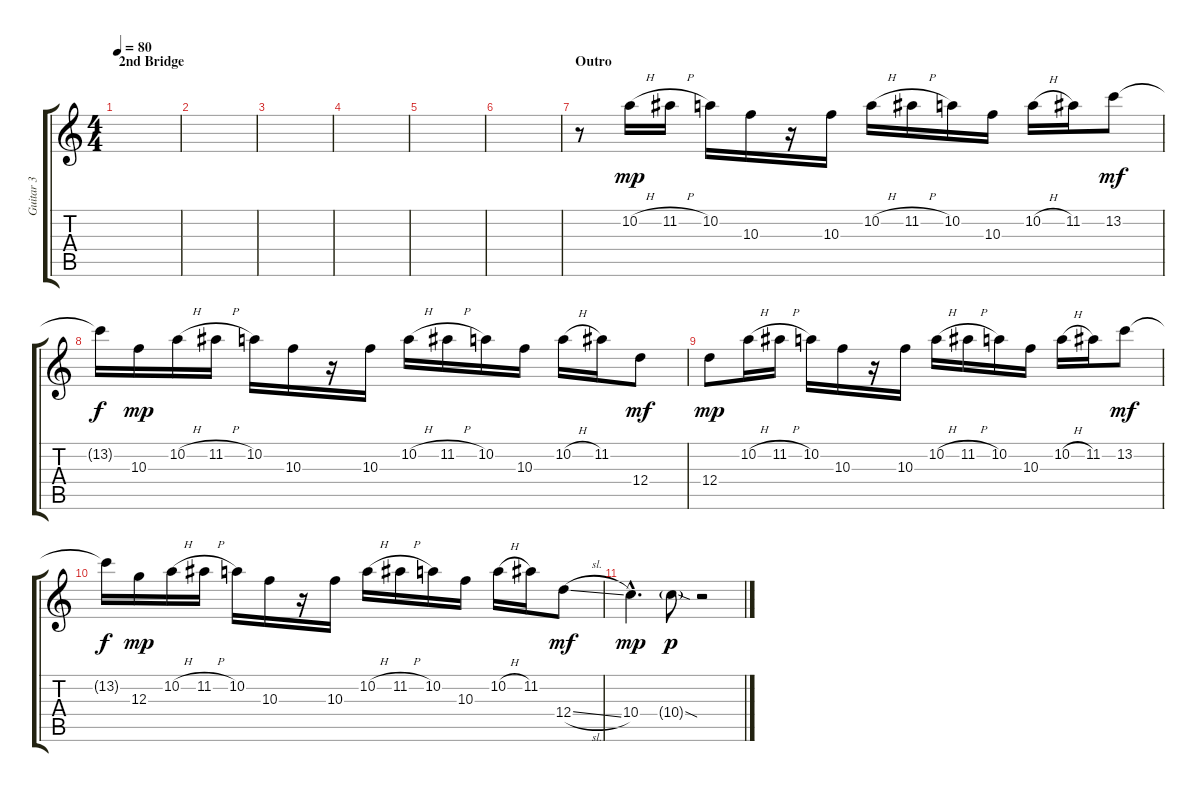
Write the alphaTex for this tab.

\track ("Guitar 3" "Guitar 3") {instrument electricguitarjazz}
\staff {score tabs}
\tuning (E4 B3 G3 D3 A2 E2) {hide}
\ts (4 4)
\section ("" "2nd Bridge")
\tempo 80
\clef g2
\ks c
|
|
|
|
|
|
\section ("" "Outro")
r.8 10.2{h}.16{dy mp} 11.2{h}.16 10.2.16 10.3.16 r.16 10.3.16 10.2{h}.16 11.2{h}.16 10.2.16 10.3.16 10.2{h}.16 11.2.16 13.2.8{dy mf} |
13.2{t}.16{dy f} 10.3.16{dy mp} 10.2{h}.16 11.2{h}.16 10.2.16 10.3.16 r.16 10.3.16 10.2{h}.16 11.2{h}.16 10.2.16 10.3.16 10.2{h}.16 11.2.16 12.4.8{dy mf} |
12.4.8{dy mp} 10.2{h}.16 11.2{h}.16 10.2.16 10.3.16 r.16 10.3.16 10.2{h}.16 11.2{h}.16 10.2.16 10.3.16 10.2{h}.16 11.2.16 13.2.8{dy mf} |
13.2{t}.16{dy f} 12.3.16{dy mp} 10.2{h}.16 11.2{h}.16 10.2.16 10.3.16 r.16 10.3.16 10.2{h}.16 11.2{h}.16 10.2.16 10.3.16 10.2{h}.16 11.2.16 12.4{sl}.8{dy mf} |
10.4{hac}.4{d dy mp} 10.4{sod g}.8{dy p} r.2
